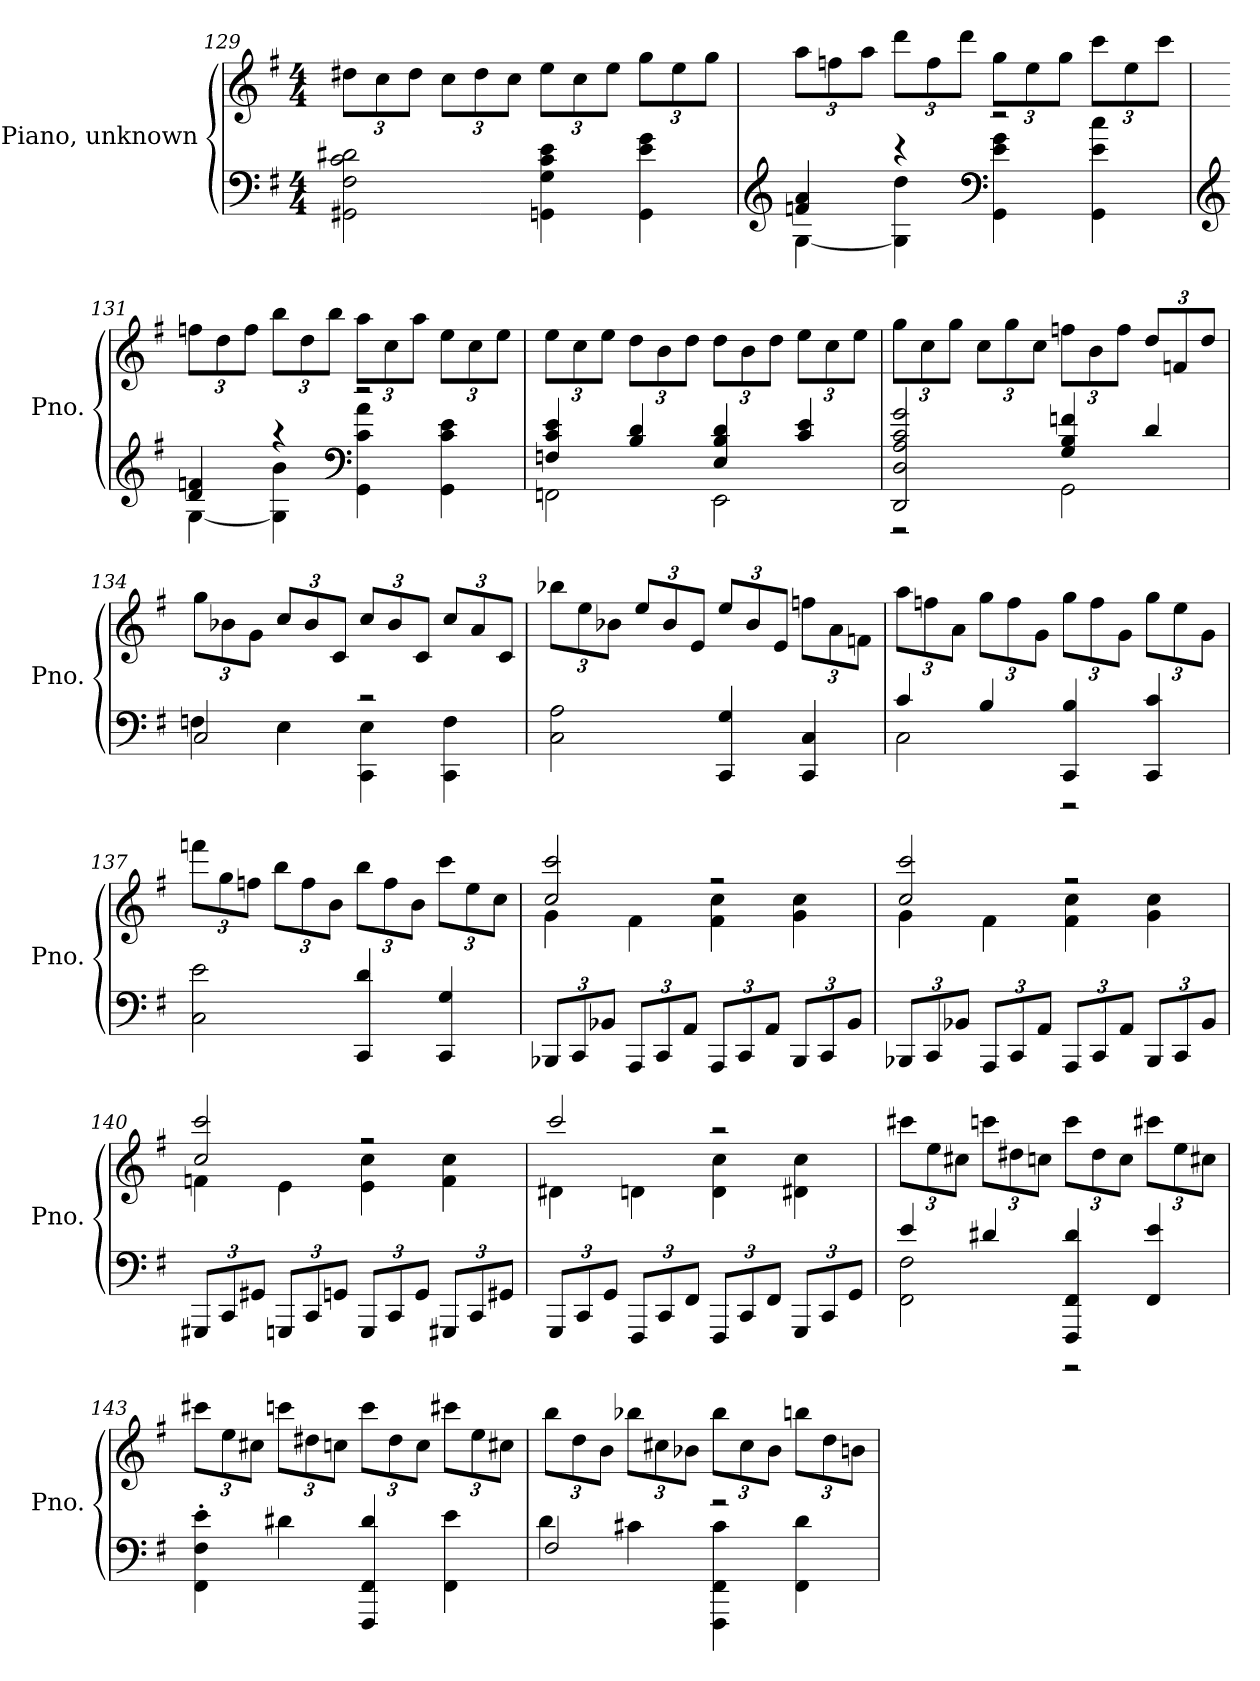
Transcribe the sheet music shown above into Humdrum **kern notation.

**kern	**kern
*part1	*part1
*staff2	*staff1
*I"Piano, unknown	*
*I'Pno.	*
*clefF4	*clefG2
*k[f#]	*k[f#]
*M4/4	*M4/4
*	*Xbrackettup
=129	=129
2GG#X\ 2F#\ 2c\ 2d#X\	12dd#X\L
.	12cc\
.	12dd#\J
.	12cc\L
.	12dd#\
.	12cc\J
4GGn\ 4G\ 4c\ 4e\	12ee\L
.	12cc\
.	12ee\J
4GG\ 4e\ 4g\	12gg\L
.	12ee\
.	12gg\J
!!LO:LB:g=z
=130	=130
*clefG2	*
*^	*
4fn/ 4a/	[4G\	12aa\L
.	.	12ffn\
.	.	12aa\J
4r	4G\] 4dd\	12ddd\L
.	.	12ff\
.	.	12ddd\J
*clefF4	*	*
2r	4GG\ 4e\ 4g\	12gg\L
.	.	12ee\
.	.	12gg\J
.	4GG\ 4e\ 4cc\	12ccc\L
.	.	12ee\
.	.	12ccc\J
=131	=131	=131
*clefG2	*	*
4d/ 4fn/	[4G\	12ffn\L
.	.	12dd\
.	.	12ff\J
4r	4G\] 4b\	12bb\L
.	.	12dd\
.	.	12bb\J
*clefF4	*	*
2r	4GG\ 4c\ 4a\	12aa\L
.	.	12cc\
.	.	12aa\J
.	4GG\ 4c\ 4e\	12ee\L
.	.	12cc\
.	.	12ee\J
=132	=132	=132
4Fn/ 4c/ 4e/	2FFn\	12ee\L
.	.	12cc\
.	.	12ee\J
4B/ 4d/	.	12dd\L
.	.	12b\
.	.	12dd\J
4E/ 4B/ 4d/	2EE\	12dd\L
.	.	12b\
.	.	12dd\J
4c/ 4e/	.	12ee\L
.	.	12cc\
.	.	12ee\J
!!LO:PB:g=z
=133	=133	=133
2DD/ 2D/ 2A/ 2c/ 2g/	2r	12gg\L
.	.	12cc\
.	.	12gg\J
.	.	12cc\L
.	.	12gg\
.	.	12cc\J
4G/ 4B/ 4fn/	2GG\	12ffn\L
.	.	12b\
.	.	12ff\J
4d/	.	12dd/L
.	.	12fn/
.	.	12dd/J
=134	=134	=134
2C/	4Fn\	12gg\L
.	.	12b-X\
.	.	12g\J
.	4E\	12cc/L
.	.	12b-/
.	.	12c/J
2r	4CC\ 4E\	12cc/L
.	.	12b-/
.	.	12c/J
.	4CC\ 4F\	12cc/L
.	.	12a/
.	.	12c/J
*v	*v	*
=135	=135
2C\ 2A\	12bb-X\L
.	12ee\
.	12b-X\J
.	12ee/L
.	12b-/
.	12e/J
4CC/ 4G/	12ee/L
.	12b-/
.	12e/J
4CC/ 4C/	12ffn\L
.	12a\
.	12fn\J
!!LO:LB:g=z
=136	=136
*^	*
4c/	2C\	12aa\L
.	.	12ffn\
.	.	12a\J
4B/	.	12gg\L
.	.	12ff\
.	.	12g\J
4CC/ 4B/	2r	12gg\L
.	.	12ff\
.	.	12g\J
4CC/ 4c/	.	12gg\L
.	.	12ee\
.	.	12g\J
*v	*v	*
=137	=137
2C\ 2e\	12fffn\L
.	12gg\
.	12ffn\J
.	12bb\L
.	12ff\
.	12b\J
4CC/ 4d/	12bb\L
.	12ff\
.	12b\J
4CC/ 4G/	12ccc\L
.	12ee\
.	12cc\J
=138	=138
*Xbrackettup	*
*	*^
12BBB-X/L	2cc/ 2ccc/	4g\
12CC/	.	.
12BB-X/J	.	.
12AAA/L	.	4f#\
12CC/	.	.
12AA/J	.	.
12AAA/L	2r	4f#\ 4cc\
12CC/	.	.
12AA/J	.	.
12BBB-/L	.	4g\ 4cc\
12CC/	.	.
12BB-/J	.	.
!!LO:LB:g=z	!!
=139	=139	=139
12BBB-X/L	2cc/ 2ccc/	4g\
12CC/	.	.
12BB-X/J	.	.
12AAA/L	.	4f#\
12CC/	.	.
12AA/J	.	.
12AAA/L	2r	4f#\ 4cc\
12CC/	.	.
12AA/J	.	.
12BBB-/L	.	4g\ 4cc\
12CC/	.	.
12BB-/J	.	.
=140	=140	=140
12GGG#X/L	2cc/ 2ccc/	4fn\
12CC/	.	.
12GG#X/J	.	.
12GGGn/L	.	4e\
12CC/	.	.
12GGn/J	.	.
12GGG/L	2r	4e\ 4cc\
12CC/	.	.
12GG/J	.	.
12GGG#X/L	.	4f\ 4cc\
12CC/	.	.
12GG#X/J	.	.
!!LO:LB:g=z	!!
=141	=141	=141
12GGG/L	2ccc/	4d#X\
12CC/	.	.
12GG/J	.	.
12FFF#/L	.	4dn\
12CC/	.	.
12FF#/J	.	.
12FFF#/L	2r	4d\ 4cc\
12CC/	.	.
12FF#/J	.	.
12GGG/L	.	4d#X\ 4cc\
12CC/	.	.
12GG/J	.	.
*	*v	*v
=142	=142
*^	*
4e/	2FF#\ 2F#\	12ccc#X\L
.	.	12ee\
.	.	12cc#X\J
4d#X/	.	12cccn\L
.	.	12dd#X\
.	.	12ccn\J
4FFF#/ 4FF#/ 4d#/	2r	12ccc\L
.	.	12dd#\
.	.	12cc\J
4FF#/ 4e/	.	12ccc#X\L
.	.	12ee\
.	.	12cc#X\J
*v	*v	*
!!LO:LB:g=z
=143	=143
4FF#\' 4F#\' 4e\'	12ccc#X\L
.	12ee\
.	12cc#X\J
4d#X\	12cccn\L
.	12dd#X\
.	12ccn\J
4FFF#/ 4FF#/ 4d#/	12ccc\L
.	12dd#\
.	12cc\J
4FF#\ 4e\	12ccc#X\L
.	12ee\
.	12cc#X\J
=144	=144
*^	*
2F#/	4d\	12bb\L
.	.	12dd\
.	.	12b\J
.	4c#X\	12bb-X\L
.	.	12cc#X\
.	.	12b-X\J
2r	4FFF#\ 4FF#\ 4c#\	12bb-\L
.	.	12cc#\
.	.	12b-\J
.	4FF#\ 4d\	12bbn\L
.	.	12dd\
.	.	12bn\J
*v	*v	*
=	=
*-	*-
